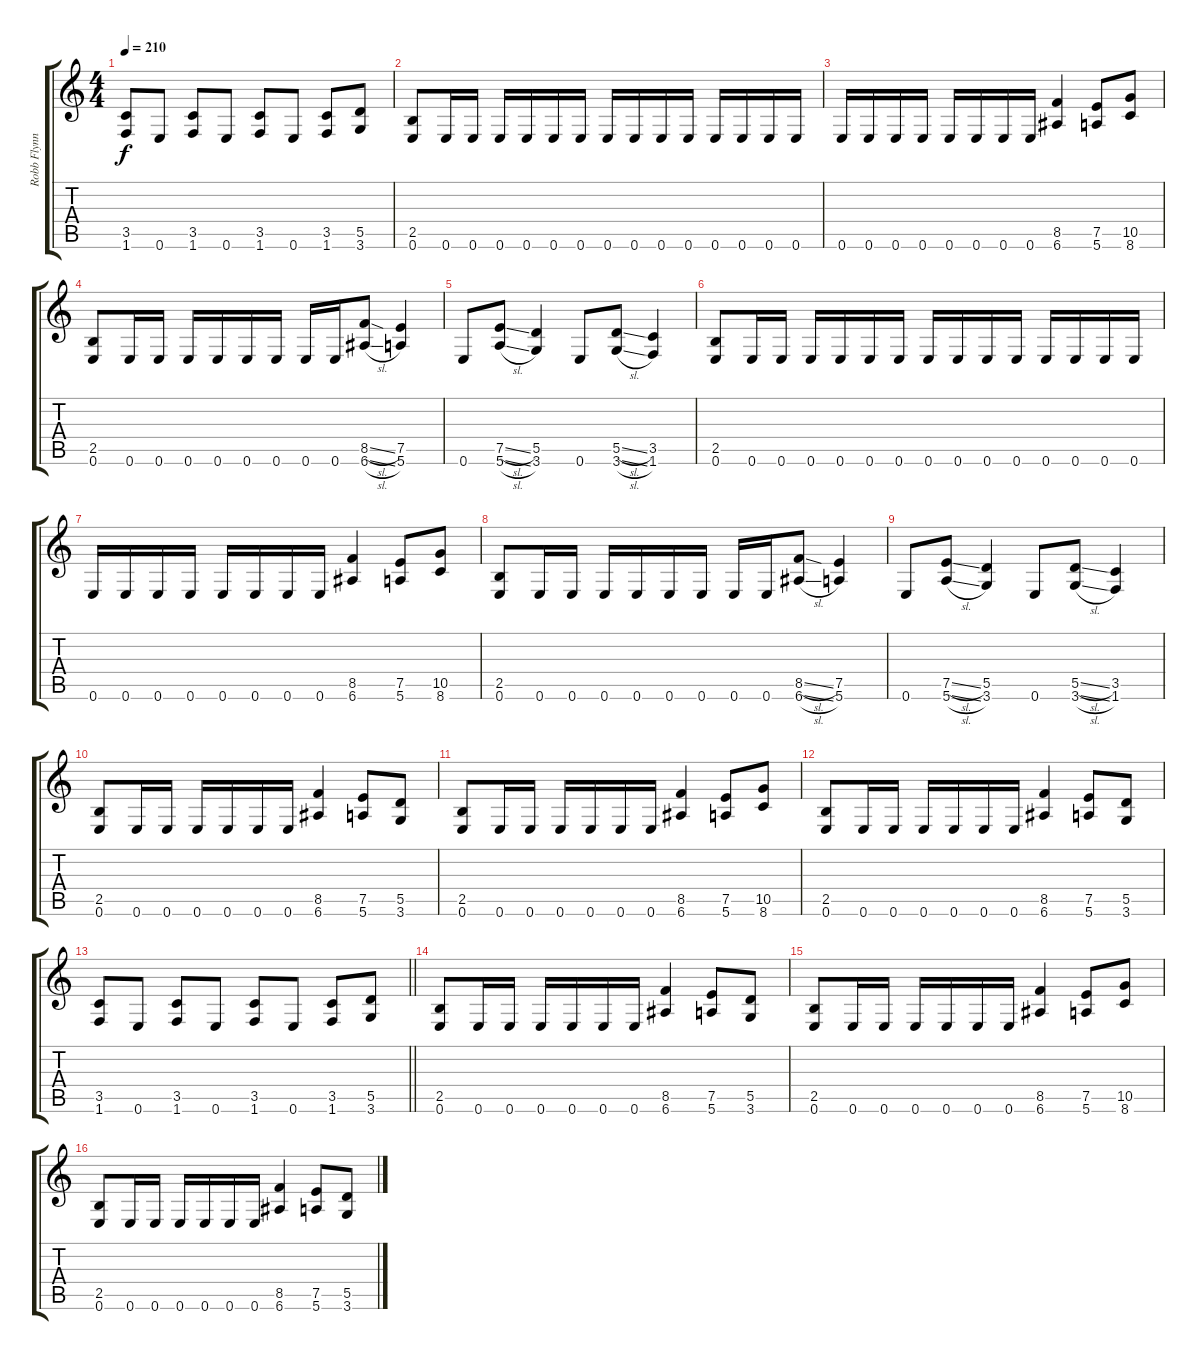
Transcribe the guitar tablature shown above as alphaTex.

\track ("Robb Flynn" "Robb Flynn") {instrument distortionguitar}
\staff {score tabs}
\tuning (E4 B3 G3 D3 A2 E2) {hide}
\ts (4 4)
\tempo 210
\clef g2
\ks c
(3.5 1.6).8{dy f} 0.6.8 (3.5 1.6).8 0.6.8 (3.5 1.6).8 0.6.8 (3.5 1.6).8 (5.5 3.6).8 |
(2.5 0.6).8 0.6.16 0.6.16 0.6.16 0.6.16 0.6.16 0.6.16 0.6.16 0.6.16 0.6.16 0.6.16 0.6.16 0.6.16 0.6.16 0.6.16 |
0.6.16 0.6.16 0.6.16 0.6.16 0.6.16 0.6.16 0.6.16 0.6.16 (8.5 6.6).4 (7.5 5.6).8 (10.5 8.6).8 |
(2.5 0.6).8 0.6.16 0.6.16 0.6.16 0.6.16 0.6.16 0.6.16 0.6.16 0.6.16 (8.5{sl} 6.6{sl}).8 (7.5 5.6).4 |
0.6.8 (7.5{sl} 5.6{sl}).8 (5.5 3.6).4 0.6.8 (5.5{sl} 3.6{sl}).8 (3.5 1.6).4 |
(2.5 0.6).8 0.6.16 0.6.16 0.6.16 0.6.16 0.6.16 0.6.16 0.6.16 0.6.16 0.6.16 0.6.16 0.6.16 0.6.16 0.6.16 0.6.16 |
0.6.16 0.6.16 0.6.16 0.6.16 0.6.16 0.6.16 0.6.16 0.6.16 (8.5 6.6).4 (7.5 5.6).8 (10.5 8.6).8 |
(2.5 0.6).8 0.6.16 0.6.16 0.6.16 0.6.16 0.6.16 0.6.16 0.6.16 0.6.16 (8.5{sl} 6.6{sl}).8 (7.5 5.6).4 |
0.6.8 (7.5{sl} 5.6{sl}).8 (5.5 3.6).4 0.6.8 (5.5{sl} 3.6{sl}).8 (3.5 1.6).4 |
(2.5 0.6).8 0.6.16 0.6.16 0.6.16 0.6.16 0.6.16 0.6.16 (8.5 6.6).4 (7.5 5.6).8 (5.5 3.6).8 |
(2.5 0.6).8 0.6.16 0.6.16 0.6.16 0.6.16 0.6.16 0.6.16 (8.5 6.6).4 (7.5 5.6).8 (10.5 8.6).8 |
(2.5 0.6).8 0.6.16 0.6.16 0.6.16 0.6.16 0.6.16 0.6.16 (8.5 6.6).4 (7.5 5.6).8 (5.5 3.6).8 |
\barLineRight lightlight
(3.5 1.6).8 0.6.8 (3.5 1.6).8 0.6.8 (3.5 1.6).8 0.6.8 (3.5 1.6).8 (5.5 3.6).8 |
(2.5 0.6).8 0.6.16 0.6.16 0.6.16 0.6.16 0.6.16 0.6.16 (8.5 6.6).4 (7.5 5.6).8 (5.5 3.6).8 |
(2.5 0.6).8 0.6.16 0.6.16 0.6.16 0.6.16 0.6.16 0.6.16 (8.5 6.6).4 (7.5 5.6).8 (10.5 8.6).8 |
(2.5 0.6).8 0.6.16 0.6.16 0.6.16 0.6.16 0.6.16 0.6.16 (8.5 6.6).4 (7.5 5.6).8 (5.5 3.6).8
